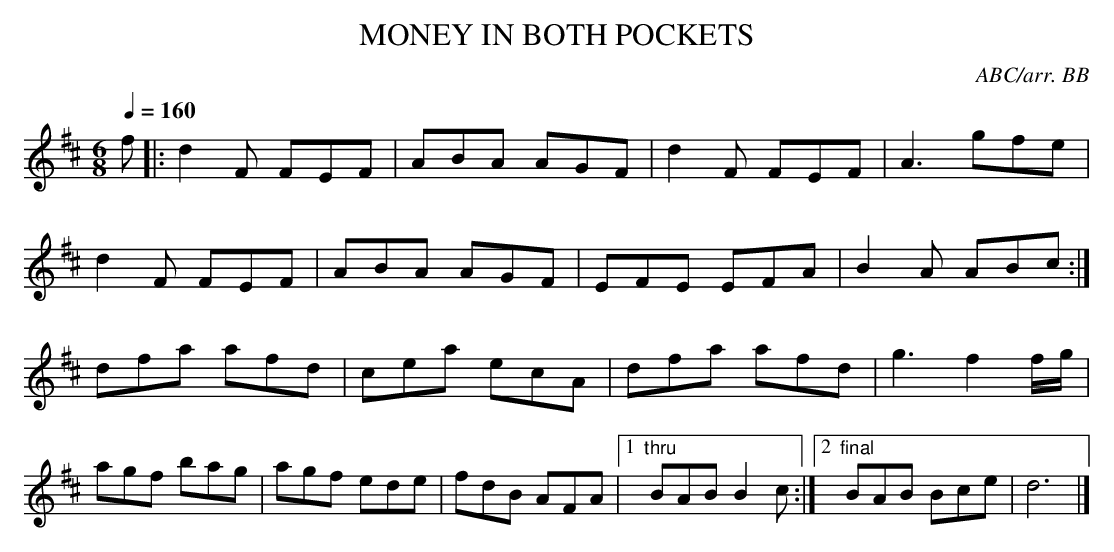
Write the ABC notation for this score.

X:1
T:MONEY IN BOTH POCKETS
C:ABC/arr. BB
L:1/8
M:6/8
Q:1/4=160
K:D
f|:d2F FEF|ABA AGF|d2F FEF|A3 gfe|
d2F FEF|ABA AGF|EFE EFA|B2A ABc :|
dfa afd|cea ecA|dfa afd|g3 f2f/g/|
agf bag|agf ede|fdB AFA|1 "thru"BAB B2c :|\
[2 "final"BAB Bce|d6|]
